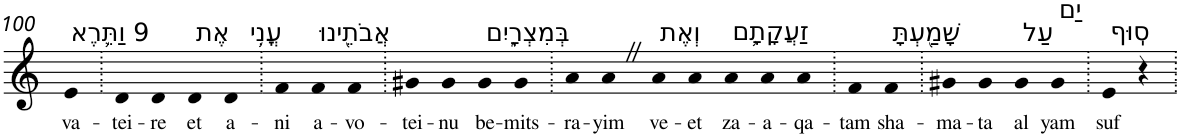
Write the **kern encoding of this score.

**kern	**text
*part1	*part1
*staff1	*staff1
*I"Piano	*
*I'Pno	*
!!LO:PB:g=z
*clefG2	*
*k[]	*
=100	=100
!LO:TX:a:t=9 וַתֵּ֛רֶא	!
!	!LO:LY:b
4e	va-
=101.	=101.
!	!LO:LY:b
4d	-tei-
!	!LO:LY:b
4d	-re
!LO:TX:a:t=אֶת	!
!	!LO:LY:b
4d	et
!LO:TX:a:t=עֳנִ֥י	!
!	!LO:LY:b
4d	a-
=102.	=102.
!	!LO:LY:b
4f	-ni
!LO:TX:a:t=אֲבֹתֵ֖ינוּ	!
!	!LO:LY:b
4f	a-
!	!LO:LY:b
4f	-vo-
=103.	=103.
!	!LO:LY:b
4g#X	-tei-
!	!LO:LY:b
4g#	-nu
!LO:TX:a:t=בְּמִצְרָ֑יִם	!
!	!LO:LY:b
4g#	be-
!	!LO:LY:b
4g#	-mits-
=104.	=104.
!	!LO:LY:b
4a	-ra-
!	!LO:LY:b
4aZ	-yim
!LO:TX:a:t=וְאֶת	!
!	!LO:LY:b
4a	ve-
!	!LO:LY:b
4a	-et
!LO:TX:a:t=זַעֲקָתָ֥ם	!
!	!LO:LY:b
4a	za-
!	!LO:LY:b
4a	-a-
!	!LO:LY:b
4a	-qa-
=105.	=105.
!	!LO:LY:b
4f	-tam
!LO:TX:a:t=שָׁמַ֖עְתָּ	!
!	!LO:LY:b
4f	sha-
=106.	=106.
!	!LO:LY:b
4g#X	-ma-
!	!LO:LY:b
4g#	-ta
!LO:TX:a:t=עַל	!
!	!LO:LY:b
4g#	al
!LO:TX:a:t=יַם	!
!	!LO:LY:b
4g#	yam
=107.	=107.
!LO:TX:a:t=סֽוּף	!
!	!LO:LY:b
4e	suf
4r	.
=.	=.
*-	*-
